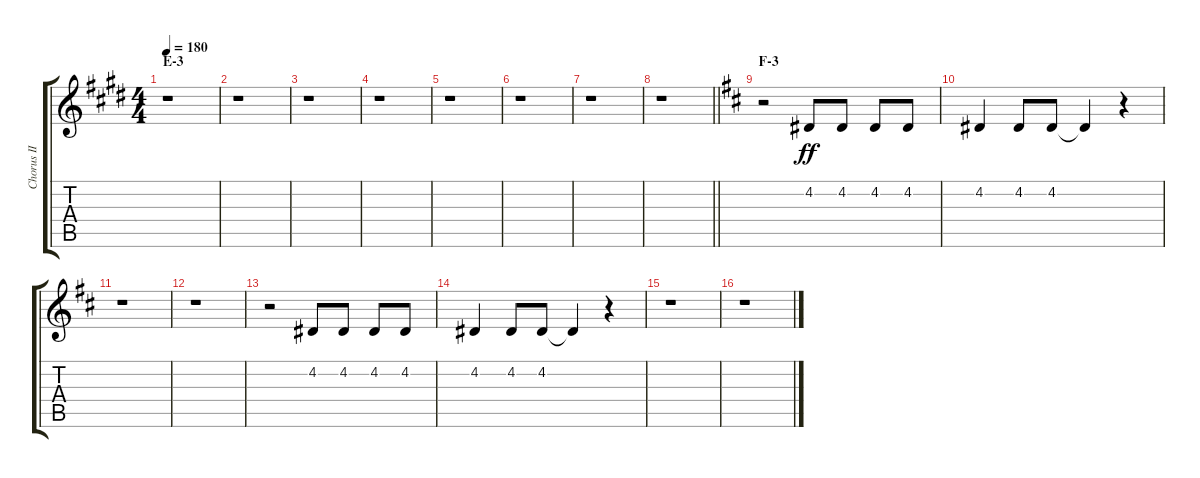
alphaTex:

\track ("Chorus II" "Chorus II") {instrument voiceoohs}
\staff {score tabs}
\tuning (E4 B3 G3 D3 A2 E2) {hide}
\ts (4 4)
\section ("" "E-3")
\tempo 180
\clef g2
\ks e
r.1{dy ff} |
r.1 |
r.1 |
r.1 |
r.1 |
r.1 |
r.1 |
\barLineRight lightlight
r.1 |
\section ("" "F-3")
\ks d
r.2 4.2.8 4.2.8 4.2.8 4.2.8 |
4.2.4 4.2.8 4.2.8 4.2{t}.4 r.4 |
r.1 |
r.1 |
r.2 4.2.8 4.2.8 4.2.8 4.2.8 |
4.2.4 4.2.8 4.2.8 4.2{t}.4 r.4 |
r.1 |
r.1
